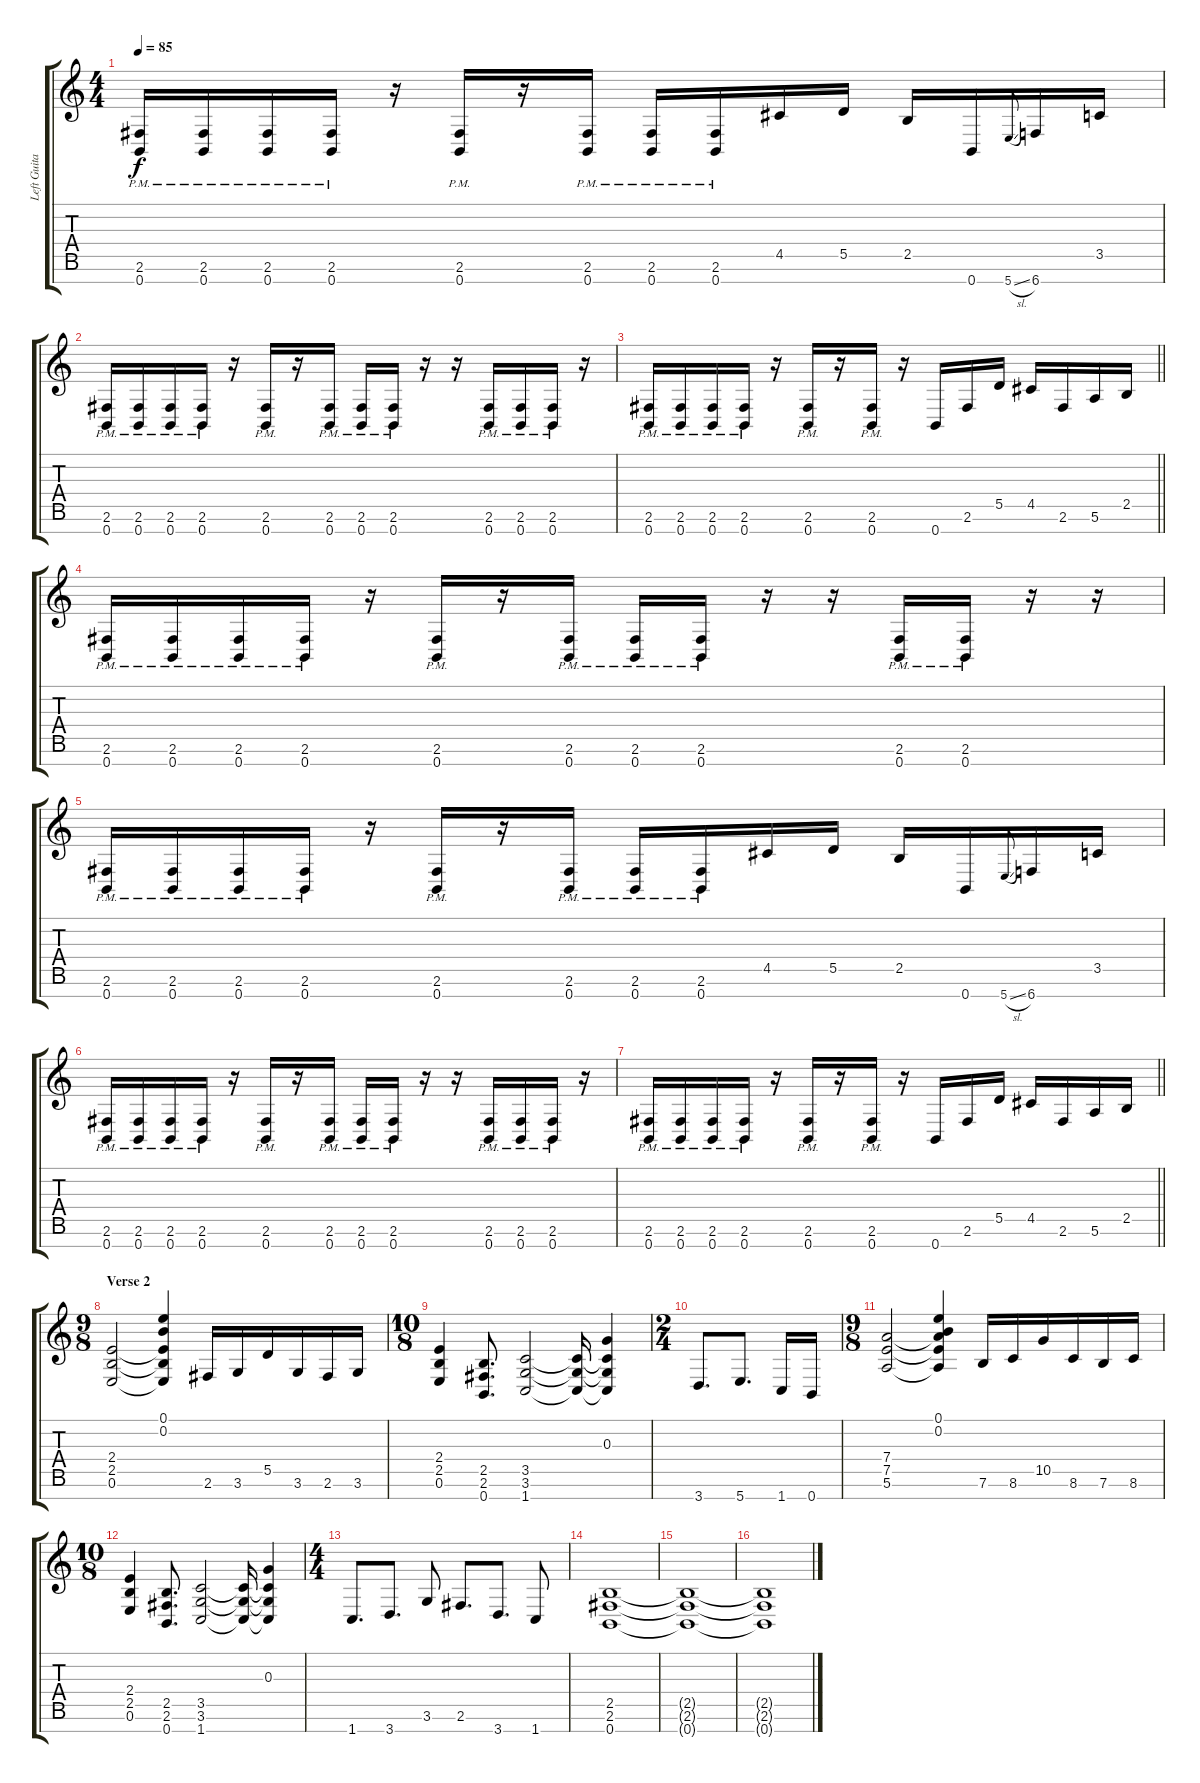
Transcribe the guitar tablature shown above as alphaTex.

\track ("Left Guitar" "Left Guita") {instrument distortionguitar}
\staff {score tabs}
\tuning (E4 B3 G3 D3 A2 E2 B1) {hide}
\ts (4 4)
\tempo 85
\clef g2
\ks c
(2.6{pm} 0.7{pm}).16{dy f} (2.6{pm} 0.7{pm}).16 (2.6{pm} 0.7{pm}).16 (2.6{pm} 0.7{pm}).16 r.16 (2.6{pm} 0.7{pm}).16 r.16 (2.6{pm} 0.7{pm}).16 (2.6{pm} 0.7{pm}).16 (2.6{pm} 0.7{pm}).16 4.5.16 5.5.16 2.5.16 0.7.16 5.7{sl}.8{gr onbeat} 6.7.16 3.5.16 |
(2.6{pm} 0.7{pm}).16 (2.6{pm} 0.7{pm}).16 (2.6{pm} 0.7{pm}).16 (2.6{pm} 0.7{pm}).16 r.16 (2.6{pm} 0.7{pm}).16 r.16 (2.6{pm} 0.7{pm}).16 (2.6{pm} 0.7{pm}).16 (2.6{pm} 0.7{pm}).16 r.16 r.16 (2.6{pm} 0.7{pm}).16 (2.6{pm} 0.7{pm}).16 (2.6{pm} 0.7{pm}).16 r.16 |
\barLineRight lightlight
(2.6{pm} 0.7{pm}).16 (2.6{pm} 0.7{pm}).16 (2.6{pm} 0.7{pm}).16 (2.6{pm} 0.7{pm}).16 r.16 (2.6{pm} 0.7{pm}).16 r.16 (2.6{pm} 0.7{pm}).16 r.16 0.7.16 2.6.16 5.5.16 4.5.16 2.6.16 5.6.16 2.5.16 |
(2.6{pm} 0.7{pm}).16 (2.6{pm} 0.7{pm}).16 (2.6{pm} 0.7{pm}).16 (2.6{pm} 0.7{pm}).16 r.16 (2.6{pm} 0.7{pm}).16 r.16 (2.6{pm} 0.7{pm}).16 (2.6{pm} 0.7{pm}).16 (2.6{pm} 0.7{pm}).16 r.16 r.16 (2.6{pm} 0.7{pm}).16 (2.6{pm} 0.7{pm}).16 r.16 r.16 |
(2.6{pm} 0.7{pm}).16 (2.6{pm} 0.7{pm}).16 (2.6{pm} 0.7{pm}).16 (2.6{pm} 0.7{pm}).16 r.16 (2.6{pm} 0.7{pm}).16 r.16 (2.6{pm} 0.7{pm}).16 (2.6{pm} 0.7{pm}).16 (2.6{pm} 0.7{pm}).16 4.5.16 5.5.16 2.5.16 0.7.16 5.7{sl}.8{gr onbeat} 6.7.16 3.5.16 |
(2.6{pm} 0.7{pm}).16 (2.6{pm} 0.7{pm}).16 (2.6{pm} 0.7{pm}).16 (2.6{pm} 0.7{pm}).16 r.16 (2.6{pm} 0.7{pm}).16 r.16 (2.6{pm} 0.7{pm}).16 (2.6{pm} 0.7{pm}).16 (2.6{pm} 0.7{pm}).16 r.16 r.16 (2.6{pm} 0.7{pm}).16 (2.6{pm} 0.7{pm}).16 (2.6{pm} 0.7{pm}).16 r.16 |
\barLineRight lightlight
(2.6{pm} 0.7{pm}).16 (2.6{pm} 0.7{pm}).16 (2.6{pm} 0.7{pm}).16 (2.6{pm} 0.7{pm}).16 r.16 (2.6{pm} 0.7{pm}).16 r.16 (2.6{pm} 0.7{pm}).16 r.16 0.7.16 2.6.16 5.5.16 4.5.16 2.6.16 5.6.16 2.5.16 |
\ts (9 8)
\section ("" "Verse 2")
(2.4 2.5 0.6).2 (0.1 0.2 2.4{t} 2.5{t} 0.6{t}).4 2.6.16 3.6.16 5.5.16 3.6.16 2.6.16 3.6.16 |
\ts (10 8)
(2.4 2.5 0.6).4 (2.5 2.6 0.7).8{d} (3.5 3.6 1.7).2 (3.5{t} 3.6{t} 1.7{t}).16 (0.3 3.5{t} 3.6{t} 1.7{t}).4 |
\ts (2 4)
3.7.8{d} 5.7.8{d} 1.7.16 0.7.16 |
\ts (9 8)
(7.4 7.5 5.6).2 (0.1 0.2 7.4{t} 7.5{t} 5.6{t}).4 7.6.16 8.6.16 10.5.16 8.6.16 7.6.16 8.6.16 |
\ts (10 8)
(2.4 2.5 0.6).4 (2.5 2.6 0.7).8{d} (3.5 3.6 1.7).2 (3.5{t} 3.6{t} 1.7{t}).16 (0.3 3.5{t} 3.6{t} 1.7{t}).4 |
\ts (4 4)
1.7.8{d} 3.7.8{d} 3.6.8 2.6.8{d} 3.7.8{d} 1.7.8 |
(2.5 2.6 0.7).1 |
(2.5{t} 2.6{t} 0.7{t}).1 |
(2.5{t} 2.6{t} 0.7{t}).1{volume 5}
